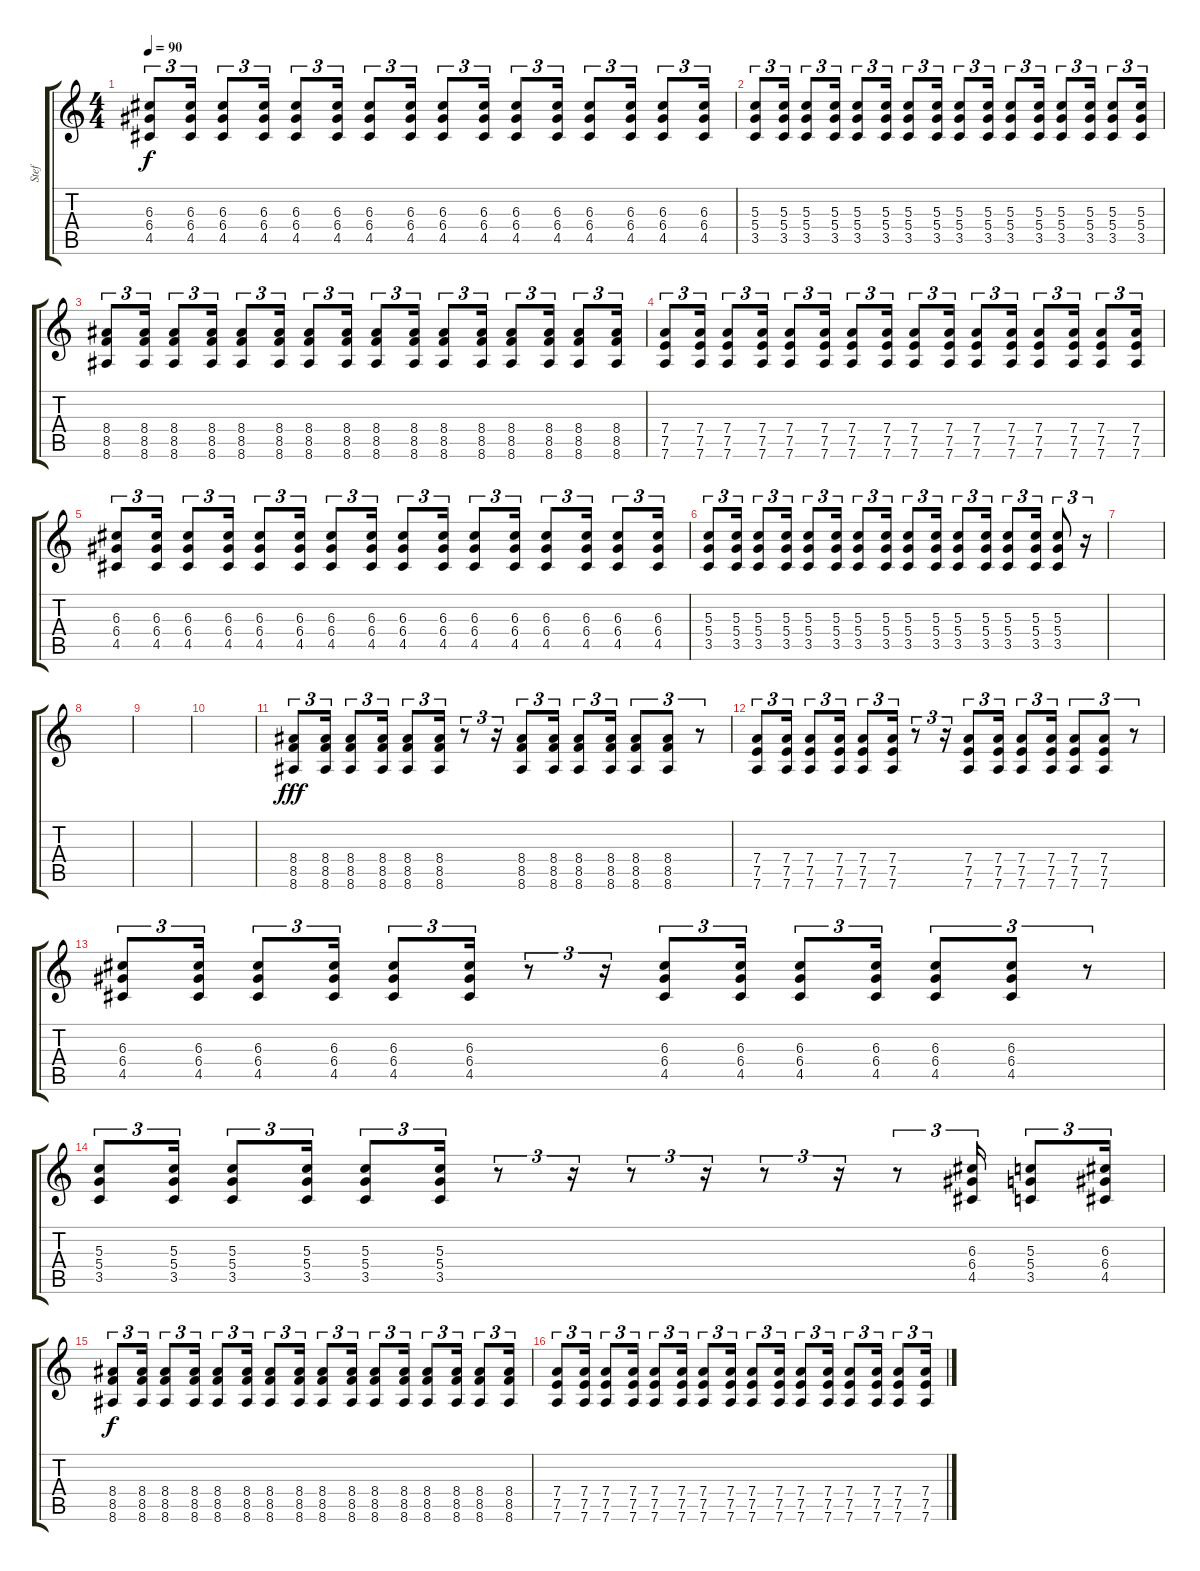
\track ("Stef" "Stef") {instrument distortionguitar}
\staff {score tabs}
\tuning (E4 B3 G3 D3 A2 D2) {hide}
\ts (4 4)
\tempo 90
\clef g2
\ks c
(6.3 6.4 4.5).8{tu (3 2) dy f} (6.3 6.4 4.5).16{tu (3 2)} (6.3 6.4 4.5).8{tu (3 2)} (6.3 6.4 4.5).16{tu (3 2)} (6.3 6.4 4.5).8{tu (3 2)} (6.3 6.4 4.5).16{tu (3 2)} (6.3 6.4 4.5).8{tu (3 2)} (6.3 6.4 4.5).16{tu (3 2)} (6.3 6.4 4.5).8{tu (3 2)} (6.3 6.4 4.5).16{tu (3 2)} (6.3 6.4 4.5).8{tu (3 2)} (6.3 6.4 4.5).16{tu (3 2)} (6.3 6.4 4.5).8{tu (3 2)} (6.3 6.4 4.5).16{tu (3 2)} (6.3 6.4 4.5).8{tu (3 2)} (6.3 6.4 4.5).16{tu (3 2)} |
(5.3 5.4 3.5).8{tu (3 2)} (5.3 5.4 3.5).16{tu (3 2)} (5.3 5.4 3.5).8{tu (3 2)} (5.3 5.4 3.5).16{tu (3 2)} (5.3 5.4 3.5).8{tu (3 2)} (5.3 5.4 3.5).16{tu (3 2)} (5.3 5.4 3.5).8{tu (3 2)} (5.3 5.4 3.5).16{tu (3 2)} (5.3 5.4 3.5).8{tu (3 2)} (5.3 5.4 3.5).16{tu (3 2)} (5.3 5.4 3.5).8{tu (3 2)} (5.3 5.4 3.5).16{tu (3 2)} (5.3 5.4 3.5).8{tu (3 2)} (5.3 5.4 3.5).16{tu (3 2)} (5.3 5.4 3.5).8{tu (3 2)} (5.3 5.4 3.5).16{tu (3 2)} |
(8.4 8.5 8.6).8{tu (3 2)} (8.4 8.5 8.6).16{tu (3 2)} (8.4 8.5 8.6).8{tu (3 2)} (8.4 8.5 8.6).16{tu (3 2)} (8.4 8.5 8.6).8{tu (3 2)} (8.4 8.5 8.6).16{tu (3 2)} (8.4 8.5 8.6).8{tu (3 2)} (8.4 8.5 8.6).16{tu (3 2)} (8.4 8.5 8.6).8{tu (3 2)} (8.4 8.5 8.6).16{tu (3 2)} (8.4 8.5 8.6).8{tu (3 2)} (8.4 8.5 8.6).16{tu (3 2)} (8.4 8.5 8.6).8{tu (3 2)} (8.4 8.5 8.6).16{tu (3 2)} (8.4 8.5 8.6).8{tu (3 2)} (8.4 8.5 8.6).16{tu (3 2)} |
(7.4 7.5 7.6).8{tu (3 2)} (7.4 7.5 7.6).16{tu (3 2)} (7.4 7.5 7.6).8{tu (3 2)} (7.4 7.5 7.6).16{tu (3 2)} (7.4 7.5 7.6).8{tu (3 2)} (7.4 7.5 7.6).16{tu (3 2)} (7.4 7.5 7.6).8{tu (3 2)} (7.4 7.5 7.6).16{tu (3 2)} (7.4 7.5 7.6).8{tu (3 2)} (7.4 7.5 7.6).16{tu (3 2)} (7.4 7.5 7.6).8{tu (3 2)} (7.4 7.5 7.6).16{tu (3 2)} (7.4 7.5 7.6).8{tu (3 2)} (7.4 7.5 7.6).16{tu (3 2)} (7.4 7.5 7.6).8{tu (3 2)} (7.4 7.5 7.6).16{tu (3 2)} |
(6.3 6.4 4.5).8{tu (3 2)} (6.3 6.4 4.5).16{tu (3 2)} (6.3 6.4 4.5).8{tu (3 2)} (6.3 6.4 4.5).16{tu (3 2)} (6.3 6.4 4.5).8{tu (3 2)} (6.3 6.4 4.5).16{tu (3 2)} (6.3 6.4 4.5).8{tu (3 2)} (6.3 6.4 4.5).16{tu (3 2)} (6.3 6.4 4.5).8{tu (3 2)} (6.3 6.4 4.5).16{tu (3 2)} (6.3 6.4 4.5).8{tu (3 2)} (6.3 6.4 4.5).16{tu (3 2)} (6.3 6.4 4.5).8{tu (3 2)} (6.3 6.4 4.5).16{tu (3 2)} (6.3 6.4 4.5).8{tu (3 2)} (6.3 6.4 4.5).16{tu (3 2)} |
(5.3 5.4 3.5).8{tu (3 2)} (5.3 5.4 3.5).16{tu (3 2)} (5.3 5.4 3.5).8{tu (3 2)} (5.3 5.4 3.5).16{tu (3 2)} (5.3 5.4 3.5).8{tu (3 2)} (5.3 5.4 3.5).16{tu (3 2)} (5.3 5.4 3.5).8{tu (3 2)} (5.3 5.4 3.5).16{tu (3 2)} (5.3 5.4 3.5).8{tu (3 2)} (5.3 5.4 3.5).16{tu (3 2)} (5.3 5.4 3.5).8{tu (3 2)} (5.3 5.4 3.5).16{tu (3 2)} (5.3 5.4 3.5).8{tu (3 2)} (5.3 5.4 3.5).16{tu (3 2)} (5.3 5.4 3.5).8{tu (3 2)} r.16{tu (3 2)} |
|
|
|
|
(8.4 8.5 8.6).8{tu (3 2) dy fff} (8.4 8.5 8.6).16{tu (3 2)} (8.4 8.5 8.6).8{tu (3 2)} (8.4 8.5 8.6).16{tu (3 2)} (8.4 8.5 8.6).8{tu (3 2)} (8.4 8.5 8.6).16{tu (3 2)} r.8{tu (3 2)} r.16{tu (3 2)} (8.4 8.5 8.6).8{tu (3 2)} (8.4 8.5 8.6).16{tu (3 2)} (8.4 8.5 8.6).8{tu (3 2)} (8.4 8.5 8.6).16{tu (3 2)} (8.4 8.5 8.6).8{tu (3 2)} (8.4 8.5 8.6).8{tu (3 2)} r.8{tu (3 2)} |
(7.4 7.5 7.6).8{tu (3 2)} (7.4 7.5 7.6).16{tu (3 2)} (7.4 7.5 7.6).8{tu (3 2)} (7.4 7.5 7.6).16{tu (3 2)} (7.4 7.5 7.6).8{tu (3 2)} (7.4 7.5 7.6).16{tu (3 2)} r.8{tu (3 2)} r.16{tu (3 2)} (7.4 7.5 7.6).8{tu (3 2)} (7.4 7.5 7.6).16{tu (3 2)} (7.4 7.5 7.6).8{tu (3 2)} (7.4 7.5 7.6).16{tu (3 2)} (7.4 7.5 7.6).8{tu (3 2)} (7.4 7.5 7.6).8{tu (3 2)} r.8{tu (3 2)} |
(6.3 6.4 4.5).8{tu (3 2)} (6.3 6.4 4.5).16{tu (3 2)} (6.3 6.4 4.5).8{tu (3 2)} (6.3 6.4 4.5).16{tu (3 2)} (6.3 6.4 4.5).8{tu (3 2)} (6.3 6.4 4.5).16{tu (3 2)} r.8{tu (3 2)} r.16{tu (3 2)} (6.3 6.4 4.5).8{tu (3 2)} (6.3 6.4 4.5).16{tu (3 2)} (6.3 6.4 4.5).8{tu (3 2)} (6.3 6.4 4.5).16{tu (3 2)} (6.3 6.4 4.5).8{tu (3 2)} (6.3 6.4 4.5).8{tu (3 2)} r.8{tu (3 2)} |
(5.3 5.4 3.5).8{tu (3 2)} (5.3 5.4 3.5).16{tu (3 2)} (5.3 5.4 3.5).8{tu (3 2)} (5.3 5.4 3.5).16{tu (3 2)} (5.3 5.4 3.5).8{tu (3 2)} (5.3 5.4 3.5).16{tu (3 2)} r.8{tu (3 2)} r.16{tu (3 2)} r.8{tu (3 2)} r.16{tu (3 2)} r.8{tu (3 2)} r.16{tu (3 2)} r.8{tu (3 2)} (6.3 6.4 4.5).16{tu (3 2)} (5.3 5.4 3.5).8{tu (3 2)} (6.3 6.4 4.5).16{tu (3 2)} |
(8.4 8.5 8.6).8{tu (3 2) dy f} (8.4 8.5 8.6).16{tu (3 2)} (8.4 8.5 8.6).8{tu (3 2)} (8.4 8.5 8.6).16{tu (3 2)} (8.4 8.5 8.6).8{tu (3 2)} (8.4 8.5 8.6).16{tu (3 2)} (8.4 8.5 8.6).8{tu (3 2)} (8.4 8.5 8.6).16{tu (3 2)} (8.4 8.5 8.6).8{tu (3 2)} (8.4 8.5 8.6).16{tu (3 2)} (8.4 8.5 8.6).8{tu (3 2)} (8.4 8.5 8.6).16{tu (3 2)} (8.4 8.5 8.6).8{tu (3 2)} (8.4 8.5 8.6).16{tu (3 2)} (8.4 8.5 8.6).8{tu (3 2)} (8.4 8.5 8.6).16{tu (3 2)} |
(7.4 7.5 7.6).8{tu (3 2)} (7.4 7.5 7.6).16{tu (3 2)} (7.4 7.5 7.6).8{tu (3 2)} (7.4 7.5 7.6).16{tu (3 2)} (7.4 7.5 7.6).8{tu (3 2)} (7.4 7.5 7.6).16{tu (3 2)} (7.4 7.5 7.6).8{tu (3 2)} (7.4 7.5 7.6).16{tu (3 2)} (7.4 7.5 7.6).8{tu (3 2)} (7.4 7.5 7.6).16{tu (3 2)} (7.4 7.5 7.6).8{tu (3 2)} (7.4 7.5 7.6).16{tu (3 2)} (7.4 7.5 7.6).8{tu (3 2)} (7.4 7.5 7.6).16{tu (3 2)} (7.4 7.5 7.6).8{tu (3 2)} (7.4 7.5 7.6).16{tu (3 2)}
